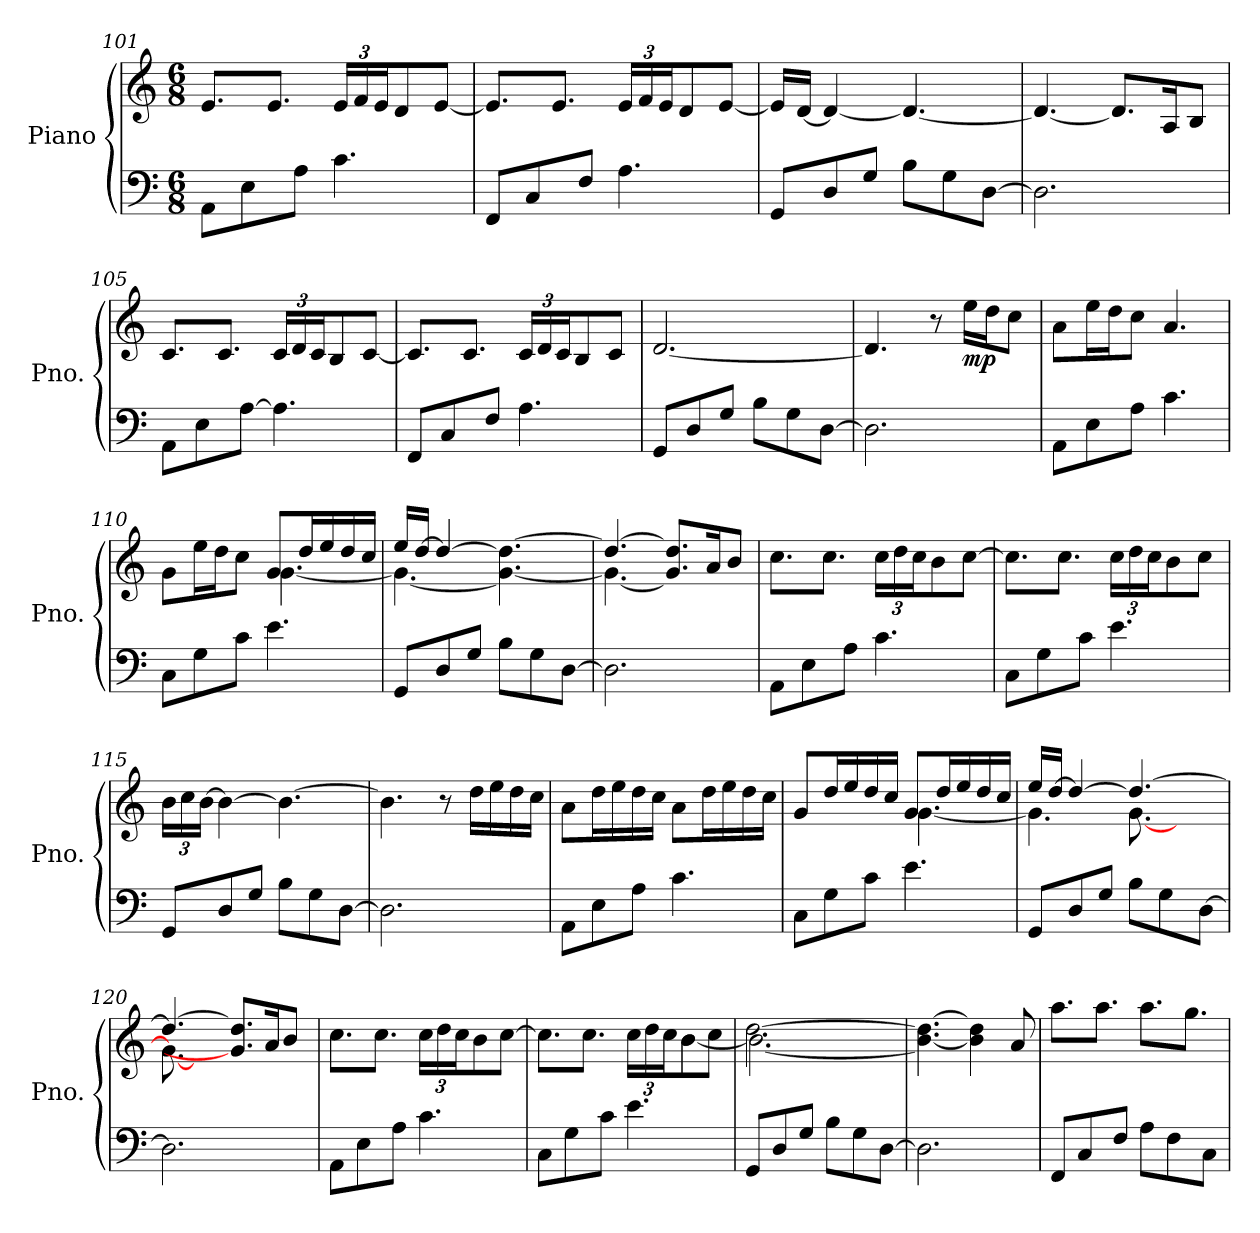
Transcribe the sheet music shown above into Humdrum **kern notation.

**kern	**kern	**dynam
*part1	*part1	*part1
*staff2	*staff1	*staff1/2
*I"Piano	*	*
*I'Pno.	*	*
!!LO:LB:g=z
*clefF4	*clefG2	*
*k[]	*k[]	*
*M6/8	*M6/8	*
=101	=101	=101
8AA\L	8.e/L	.
8E\	.	.
.	8.e/J	.
8A\J	.	.
*	*Xbrackettup	*
4.c\	24e/LL	.
.	24f/	.
.	24e/J	.
.	8d/	.
.	[8e/J	.
=102	=102	=102
8FF/L	8.e/L]	.
8C/	.	.
.	8.e/J	.
8F/J	.	.
4.A\	24e/LL	.
.	24f/	.
.	24e/J	.
.	8d/	.
.	[8e/J	.
=103	=103	=103
8GG/L	16e/LL]	.
.	[16d/JJ	.
8D/	4d/_	.
8G/J	.	.
8B\L	4.d/_	.
8G\	.	.
[8D\J	.	.
=104	=104	=104
2.D\]	4.d/_	.
.	8.d/L]	.
.	16A/K	.
.	8B/J	.
!!LO:LB:g=z
=105	=105	=105
8AA\L	8.c/L	.
8E\	.	.
.	8.c/J	.
[8A\J	.	.
4.A\]	24c/LL	.
.	24d/	.
.	24c/J	.
.	8B/	.
.	[8c/J	.
=106	=106	=106
8FF/L	8.c/L]	.
8C/	.	.
.	8.c/J	.
8F/J	.	.
4.A\	24c/LL	.
.	24d/	.
.	24c/J	.
.	8B/	.
.	8c/J	.
=107	=107	=107
8GG/L	[2.d/	.
8D/	.	.
8G/J	.	.
8B\L	.	.
8G\	.	.
[8D\J	.	.
=108	=108	=108
2.D\]	4.d/]	.
.	8r	.
!	!	!LO:DY:b
.	16ee\LL	mp
.	16dd\J	.
.	8cc\J	.
!!LO:LB:g=z
=109	=109	=109
8AA\L	8a\L	.
8E\	16ee\L	.
.	16dd\J	.
8A\J	8cc\J	.
4.c\	4.a/	.
=110	=110	=110
*	*^	*
8C\L	8g\L	8reeeyy	.
8G\	16ee\L	8reeeyy	.
.	16dd\J	.	.
8c\J	8cc\J	8reeeyy	.
4.e\	8g/L	[4.g\	.
.	16dd/L	.	.
.	16ee/	.	.
.	16dd/	.	.
.	16cc/JJ	.	.
=111	=111	=111	=111
8GG/L	16ee/LL	4.g\_	.
.	[16dd/JJ	.	.
8D/	4dd/_	.	.
8G/J	.	.	.
8B\L	4.g\_ 4.dd\_	4.ryy	.
8G\	.	.	.
[8D\J	.	.	.
=112	=112	=112	=112
2.D\]	4.dd/_	4.g\_	.
.	8.g/] 8.dd/]L	4.ryy	.
.	16a/K	.	.
.	8b/J	.	.
*	*v	*v	*
!!LO:LB:g=z
=113	=113	=113
8AA\L	8.cc\L	.
8E\	.	.
.	8.cc\J	.
8A\J	.	.
4.c\	24cc\LL	.
.	24dd\	.
.	24cc\J	.
.	8b\	.
.	[8cc\J	.
=114	=114	=114
8C\L	8.cc\L]	.
8G\	.	.
.	8.cc\J	.
8c\J	.	.
4.e\	24cc\LL	.
.	24dd\	.
.	24cc\J	.
.	8b\	.
.	8cc\J	.
=115	=115	=115
*	*^	*
8GG/L	24b\LL	4.ryy	.
.	24cc\	.	.
.	[24b\JJ	.	.
8D/	4b\_	.	.
8G/J	.	.	.
8B\L	4ryy	4.b\_	.
8G\	.	.	.
[8D\J	8ryy	.	.
*	*v	*v	*
=116	=116	=116
2.D\]	4.b\]	.
.	8r	.
.	16dd\LL	.
.	16ee\	.
.	16dd\	.
.	16cc\JJ	.
!!LO:LB:g=z
=117	=117	=117
8AA\L	8a\L	.
8E\	16dd\L	.
.	16ee\	.
8A\J	16dd\	.
.	16cc\JJ	.
4.c\	8a\L	.
.	16dd\L	.
.	16ee\	.
.	16dd\	.
.	16cc\JJ	.
=118	=118	=118
*	*^	*
8C\L	8g/L	8reeeyy	.
8G\	16dd/L	8reeeyy	.
.	16ee/	.	.
8c\J	16dd/	8reeeyy	.
.	16cc/JJ	.	.
4.e\	8g/L	[4.g\	.
.	16dd/L	.	.
.	16ee/	.	.
.	16dd/	.	.
.	16cc/JJ	.	.
=119	=119	=119	=119
8GG/L	16ee/LL	4.g\]	.
.	[16dd/JJ	.	.
8D/	4dd/_	.	.
8G/J	.	.	.
8B\L	4.dd/_	[8.g\	.
8G\	.	.	.
.	.	8.ryy	.
[8D\J	.	.	.
=120	=120	=120	=120
2.D\]	4.dd/_	8.g\_	.
.	.	2ryy	.
.	8.g/] 8.dd/]L	.	.
.	16a/K	.	.
.	8b/J	.	.
.	.	16ryy	.
*	*v	*v	*
!!LO:LB:g=z
=121	=121	=121
8AA\L	8.cc\L	.
8E\	.	.
.	8.cc\J	.
8A\J	.	.
4.c\	24cc\LL	.
.	24dd\	.
.	24cc\J	.
.	8b\	.
.	[8cc\J	.
=122	=122	=122
*	*^	*
8C\L	8.cc\L]	8rBByy	.
8G\	.	8rBByy	.
.	8.cc\J	.	.
8c\J	.	8rBByy	.
4.e\	24cc\LL	8rBByy	.
.	24dd\	.	.
.	24cc\J	.	.
.	8b\	[4b\	.
.	8cc\J	.	.
=123	=123	=123	=123
8GG/L	[2.dd\	2.b\_	.
8D/	.	.	.
8G/J	.	.	.
8B\L	.	.	.
8G\	.	.	.
[8D\J	.	.	.
*	*v	*v	*
=124	=124	=124
2.D\]	4.b\_ 4.dd\_	.
.	4b\] 4dd\]	.
.	8a/	.
!!LO:PB:g=z
=125	=125	=125
8FF/L	8.aa\L	.
8C/	.	.
.	8.aa\J	.
8F/J	.	.
8A\L	8.aa\L	.
8F\	.	.
.	8.gg\J	.
8C\J	.	.
=	=	=
*-	*-	*-
